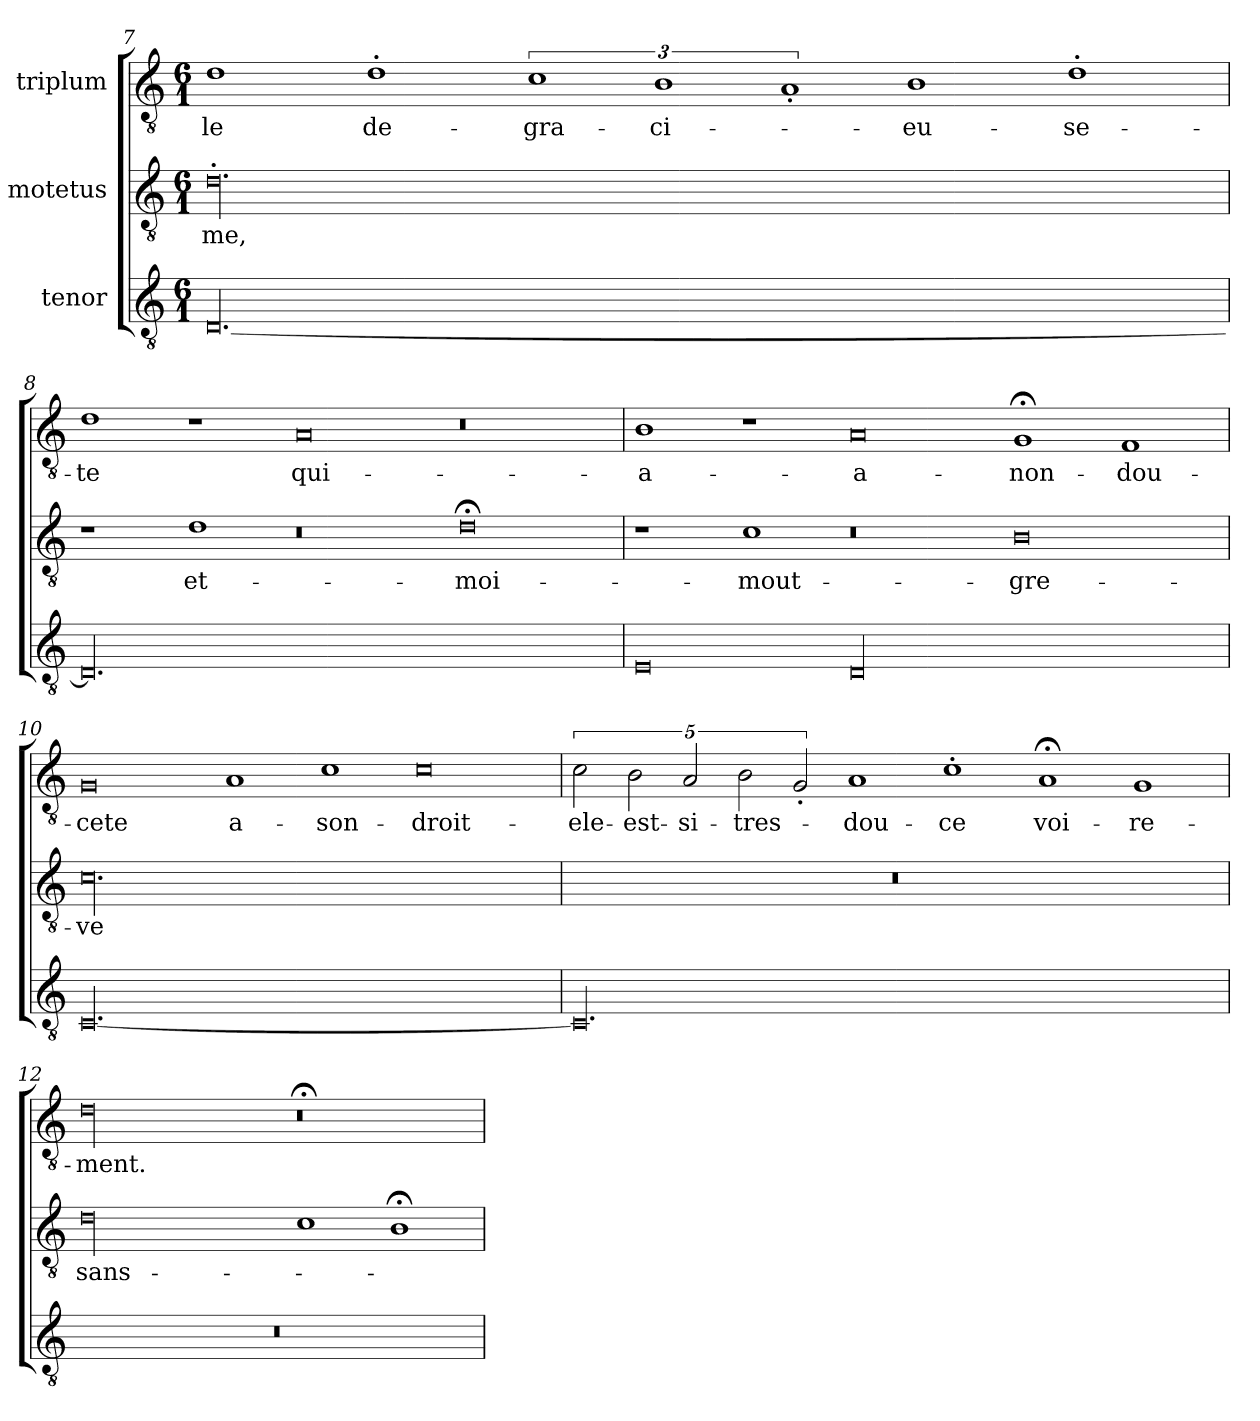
**kern	**kern	**text	**kern	**text
*part3	*part2	*part2	*part1	*part1
*staff3	*staff2	*staff2	*staff1	*staff1
*I"tenor	*I"motetus	*	*I"triplum	*
*clefGv2	*clefGv2	*	*clefGv2	*
*k[]	*k[]	*	*k[]	*
*C:	*C:	*	*C:	*
*M6/1	*M6/1	*	*M6/1	*
=7	=7	=7	=7	=7
[00.D/	00.d'\	-me,	1d\	-le
.	.	.	1d'\	de-
.	.	.	3%2c\	gra-
.	.	.	3%2B\	-ci-
.	.	.	3%2A'/	.
.	.	.	1B\	-eu-
.	.	.	1d'\	-se-
=8	=8	=8	=8	=8
00.D/]	1r	.	1d\	-te
.	1d\	et-	1r	.
.	0r	.	0A/	qui-
.	0d;<\	moi-	0r	.
!!LO:PB:g=z
=9	=9	=9	=9	=9
0E/	1r	.	1B\	a-
.	1c\	mout-	1r	.
00D/	0r	.	0A/	a-
.	0B\	gre-	1G;</	non-
.	.	.	1F/	dou-
=10	=10	=10	=10	=10
[00.C/	00.c\	-ve	0G/	-cete
.	.	.	1A/	a-
.	.	.	1c\	son-
.	.	.	0c\	droit-
=11	=11	=11	=11	=11
00.C/]	00.r	.	5%2c\	ele-
.	.	.	5%2B\	est-
.	.	.	5%2A/	si-
.	.	.	5%2B\	tres-
.	.	.	5%2G'/	.
.	.	.	1A/	dou-
.	.	.	1c'\	-ce
.	.	.	1A;</	voi-
.	.	.	1G/	-re-
=12	=12	=12	=12	=12
00.r	00d\	sans-	00d\	-ment.
.	1c\	.	0r;<	.
.	1B;<\	.	.	.
=	=	=	=	=
*-	*-	*-	*-	*-
